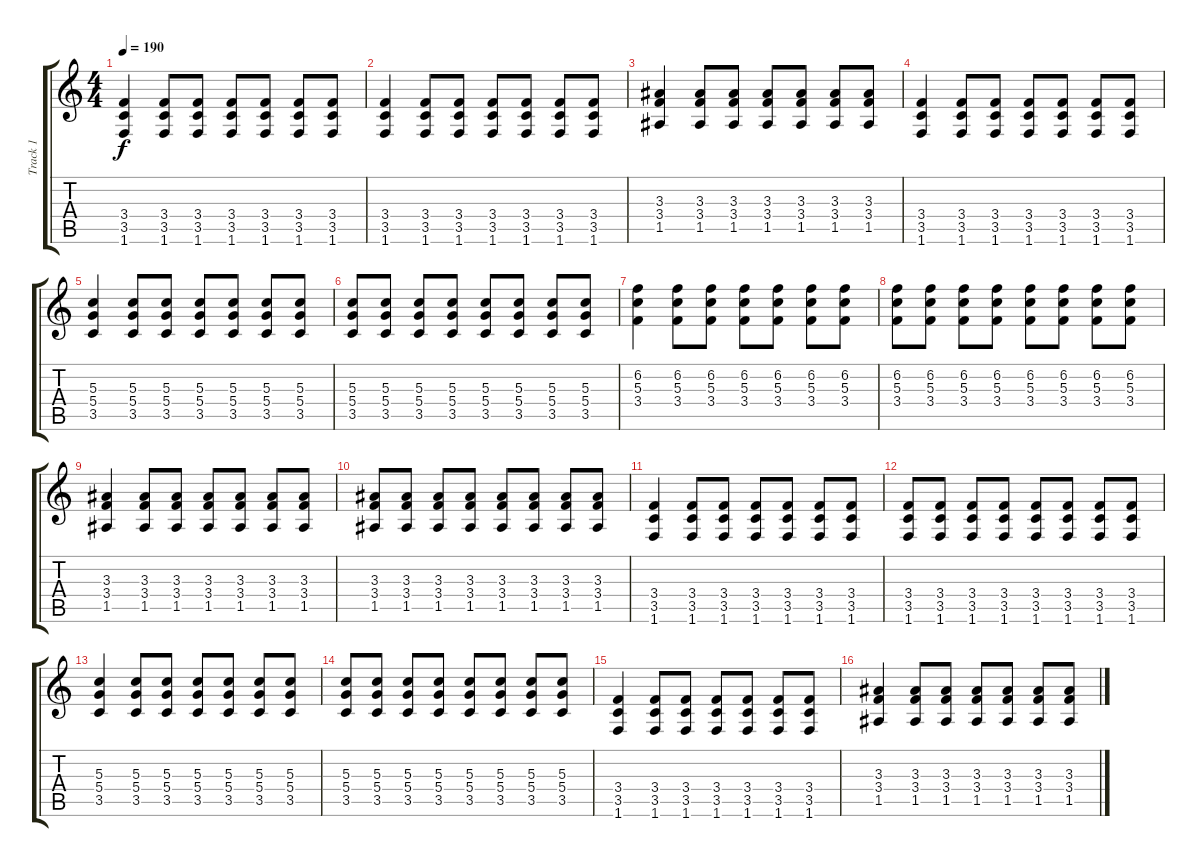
\track ("Track 1" "Track 1") {instrument overdrivenguitar}
\staff {score tabs}
\tuning (E4 B3 G3 D3 A2 E2) {hide}
\ts (4 4)
\tempo 190
\clef g2
\ks c
(3.4 3.5 1.6).4{dy f} (3.4 3.5 1.6).8 (3.4 3.5 1.6).8 (3.4 3.5 1.6).8 (3.4 3.5 1.6).8 (3.4 3.5 1.6).8 (3.4 3.5 1.6).8 |
(3.4 3.5 1.6).4 (3.4 3.5 1.6).8 (3.4 3.5 1.6).8 (3.4 3.5 1.6).8 (3.4 3.5 1.6).8 (3.4 3.5 1.6).8 (3.4 3.5 1.6).8 |
(3.3 3.4 1.5).4 (3.3 3.4 1.5).8 (3.3 3.4 1.5).8 (3.3 3.4 1.5).8 (3.3 3.4 1.5).8 (3.3 3.4 1.5).8 (3.3 3.4 1.5).8 |
(3.4 3.5 1.6).4 (3.4 3.5 1.6).8 (3.4 3.5 1.6).8 (3.4 3.5 1.6).8 (3.4 3.5 1.6).8 (3.4 3.5 1.6).8 (3.4 3.5 1.6).8 |
(5.3 5.4 3.5).4 (5.3 5.4 3.5).8 (5.3 5.4 3.5).8 (5.3 5.4 3.5).8 (5.3 5.4 3.5).8 (5.3 5.4 3.5).8 (5.3 5.4 3.5).8 |
(5.3 5.4 3.5).8 (5.3 5.4 3.5).8 (5.3 5.4 3.5).8 (5.3 5.4 3.5).8 (5.3 5.4 3.5).8 (5.3 5.4 3.5).8 (5.3 5.4 3.5).8 (5.3 5.4 3.5).8 |
(6.2 5.3 3.4).4 (6.2 5.3 3.4).8 (6.2 5.3 3.4).8 (6.2 5.3 3.4).8 (6.2 5.3 3.4).8 (6.2 5.3 3.4).8 (6.2 5.3 3.4).8 |
(6.2 5.3 3.4).8 (6.2 5.3 3.4).8 (6.2 5.3 3.4).8 (6.2 5.3 3.4).8 (6.2 5.3 3.4).8 (6.2 5.3 3.4).8 (6.2 5.3 3.4).8 (6.2 5.3 3.4).8 |
(3.3 3.4 1.5).4 (3.3 3.4 1.5).8 (3.3 3.4 1.5).8 (3.3 3.4 1.5).8 (3.3 3.4 1.5).8 (3.3 3.4 1.5).8 (3.3 3.4 1.5).8 |
(3.3 3.4 1.5).8 (3.3 3.4 1.5).8 (3.3 3.4 1.5).8 (3.3 3.4 1.5).8 (3.3 3.4 1.5).8 (3.3 3.4 1.5).8 (3.3 3.4 1.5).8 (3.3 3.4 1.5).8 |
(3.4 3.5 1.6).4 (3.4 3.5 1.6).8 (3.4 3.5 1.6).8 (3.4 3.5 1.6).8 (3.4 3.5 1.6).8 (3.4 3.5 1.6).8 (3.4 3.5 1.6).8 |
(3.4 3.5 1.6).8 (3.4 3.5 1.6).8 (3.4 3.5 1.6).8 (3.4 3.5 1.6).8 (3.4 3.5 1.6).8 (3.4 3.5 1.6).8 (3.4 3.5 1.6).8 (3.4 3.5 1.6).8 |
(5.3 5.4 3.5).4 (5.3 5.4 3.5).8 (5.3 5.4 3.5).8 (5.3 5.4 3.5).8 (5.3 5.4 3.5).8 (5.3 5.4 3.5).8 (5.3 5.4 3.5).8 |
(5.3 5.4 3.5).8 (5.3 5.4 3.5).8 (5.3 5.4 3.5).8 (5.3 5.4 3.5).8 (5.3 5.4 3.5).8 (5.3 5.4 3.5).8 (5.3 5.4 3.5).8 (5.3 5.4 3.5).8 |
(3.4 3.5 1.6).4 (3.4 3.5 1.6).8 (3.4 3.5 1.6).8 (3.4 3.5 1.6).8 (3.4 3.5 1.6).8 (3.4 3.5 1.6).8 (3.4 3.5 1.6).8 |
(3.3 3.4 1.5).4 (3.3 3.4 1.5).8 (3.3 3.4 1.5).8 (3.3 3.4 1.5).8 (3.3 3.4 1.5).8 (3.3 3.4 1.5).8 (3.3 3.4 1.5).8
